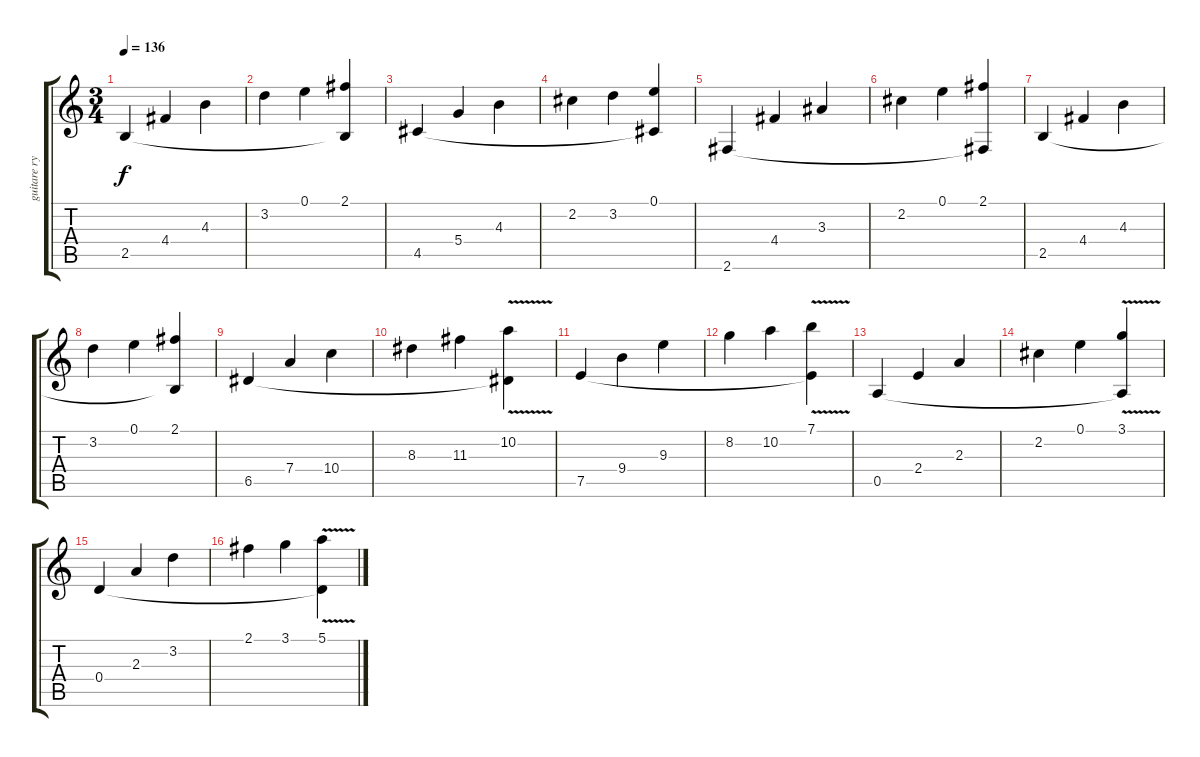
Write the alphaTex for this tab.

\track ("guitare rythmique" "guitare ry") {instrument acousticguitarnylon}
\staff {score tabs}
\tuning (E4 B3 G3 D3 A2 E2) {hide}
\ts (3 4)
\tempo 136
\clef g2
\ks c
2.5.4{dy f} 4.4.4 4.3.4 |
3.2.4 0.1.4 (2.1 2.5{t}).4 |
4.5.4 5.4.4 4.3.4 |
2.2.4 3.2.4 (0.1 4.5{t}).4 |
2.6.4 4.4.4 3.3.4 |
2.2.4 0.1.4 (2.1 2.6{t}).4 |
2.5.4 4.4.4 4.3.4 |
3.2.4 0.1.4 (2.1 2.5{t}).4 |
6.5.4 7.4.4 10.4.4 |
8.3.4 11.3.4 (10.2{v} 6.5{t}).4 |
7.5.4 9.4.4 9.3.4 |
8.2.4 10.2.4 (7.1{v} 7.5{t}).4 |
0.5.4 2.4.4 2.3.4 |
2.2.4 0.1.4 (3.1{v} 0.5{t}).4 |
0.4.4 2.3.4 3.2.4 |
2.1.4 3.1.4 (5.1{v} 0.4{t}).4
